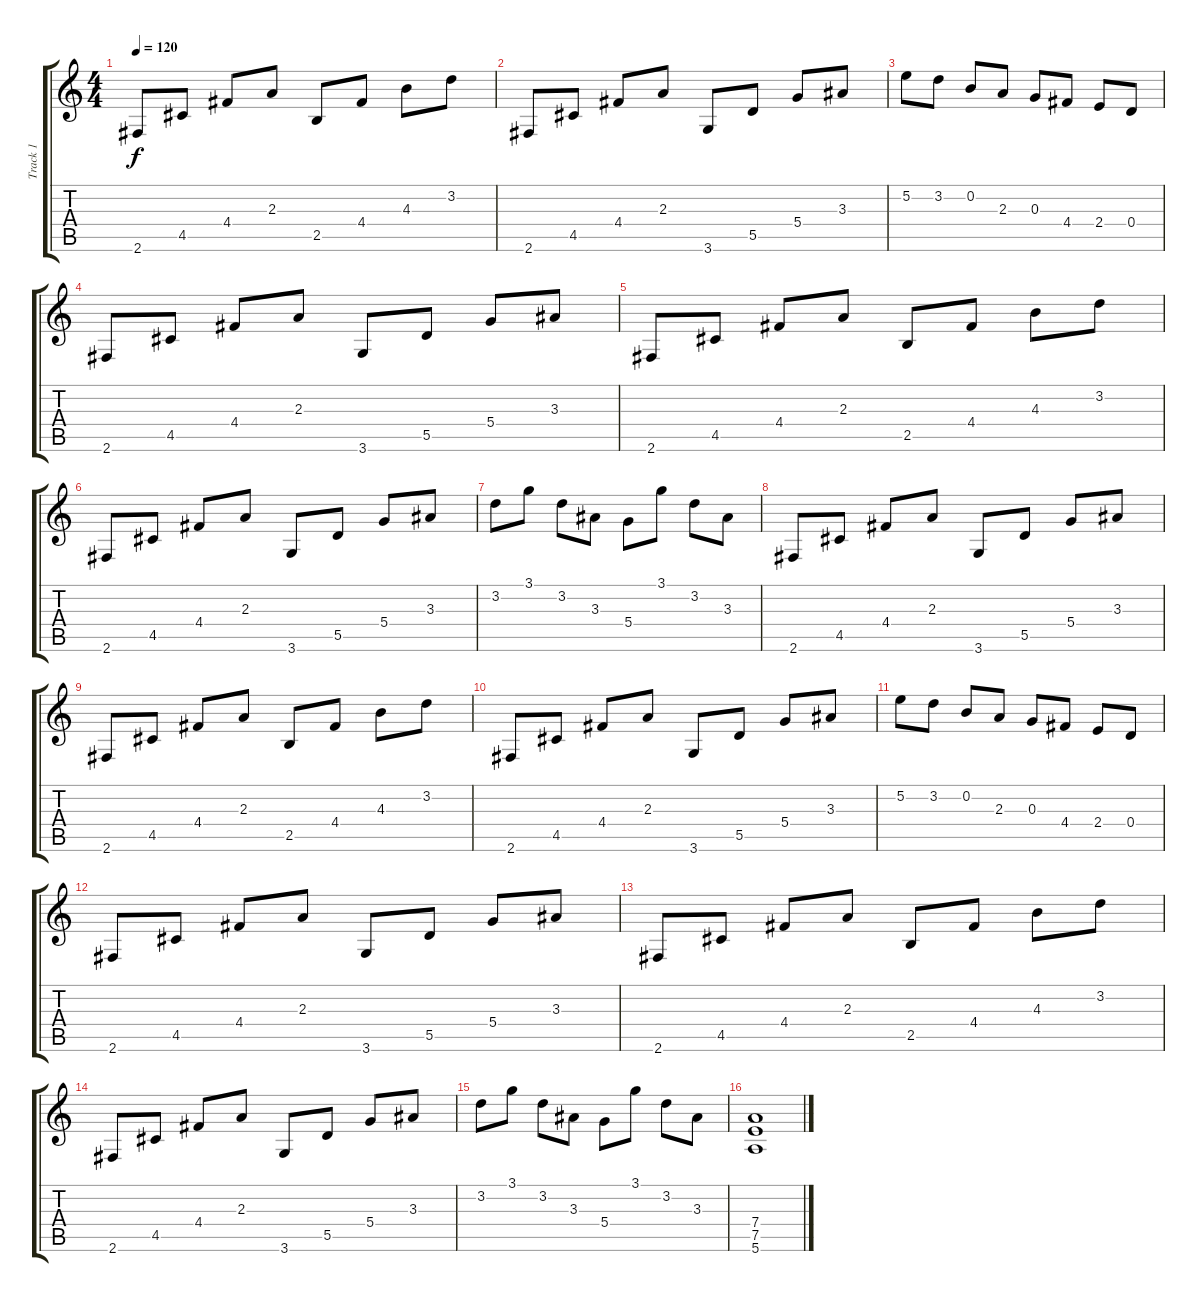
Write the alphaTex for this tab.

\track ("Track 1" "Track 1") {instrument acousticguitarsteel}
\staff {score tabs}
\tuning (E4 B3 G3 D3 A2 E2) {hide}
\ts (4 4)
\tempo 120
\clef g2
\ks c
2.6.8{dy f} 4.5.8 4.4.8 2.3.8 2.5.8 4.4.8 4.3.8 3.2.8 |
2.6.8 4.5.8 4.4.8 2.3.8 3.6.8 5.5.8 5.4.8 3.3.8 |
5.2.8 3.2.8 0.2.8 2.3.8 0.3.8 4.4.8 2.4.8 0.4.8 |
2.6.8 4.5.8 4.4.8 2.3.8 3.6.8 5.5.8 5.4.8 3.3.8 |
2.6.8 4.5.8 4.4.8 2.3.8 2.5.8 4.4.8 4.3.8 3.2.8 |
2.6.8 4.5.8 4.4.8 2.3.8 3.6.8 5.5.8 5.4.8 3.3.8 |
3.2.8 3.1.8 3.2.8 3.3.8 5.4.8 3.1.8 3.2.8 3.3.8 |
2.6.8 4.5.8 4.4.8 2.3.8 3.6.8 5.5.8 5.4.8 3.3.8 |
2.6.8 4.5.8 4.4.8 2.3.8 2.5.8 4.4.8 4.3.8 3.2.8 |
2.6.8 4.5.8 4.4.8 2.3.8 3.6.8 5.5.8 5.4.8 3.3.8 |
5.2.8 3.2.8 0.2.8 2.3.8 0.3.8 4.4.8 2.4.8 0.4.8 |
2.6.8 4.5.8 4.4.8 2.3.8 3.6.8 5.5.8 5.4.8 3.3.8 |
2.6.8 4.5.8 4.4.8 2.3.8 2.5.8 4.4.8 4.3.8 3.2.8 |
2.6.8 4.5.8 4.4.8 2.3.8 3.6.8 5.5.8 5.4.8 3.3.8 |
3.2.8 3.1.8 3.2.8 3.3.8 5.4.8 3.1.8 3.2.8 3.3.8 |
(7.4 7.5 5.6).1
